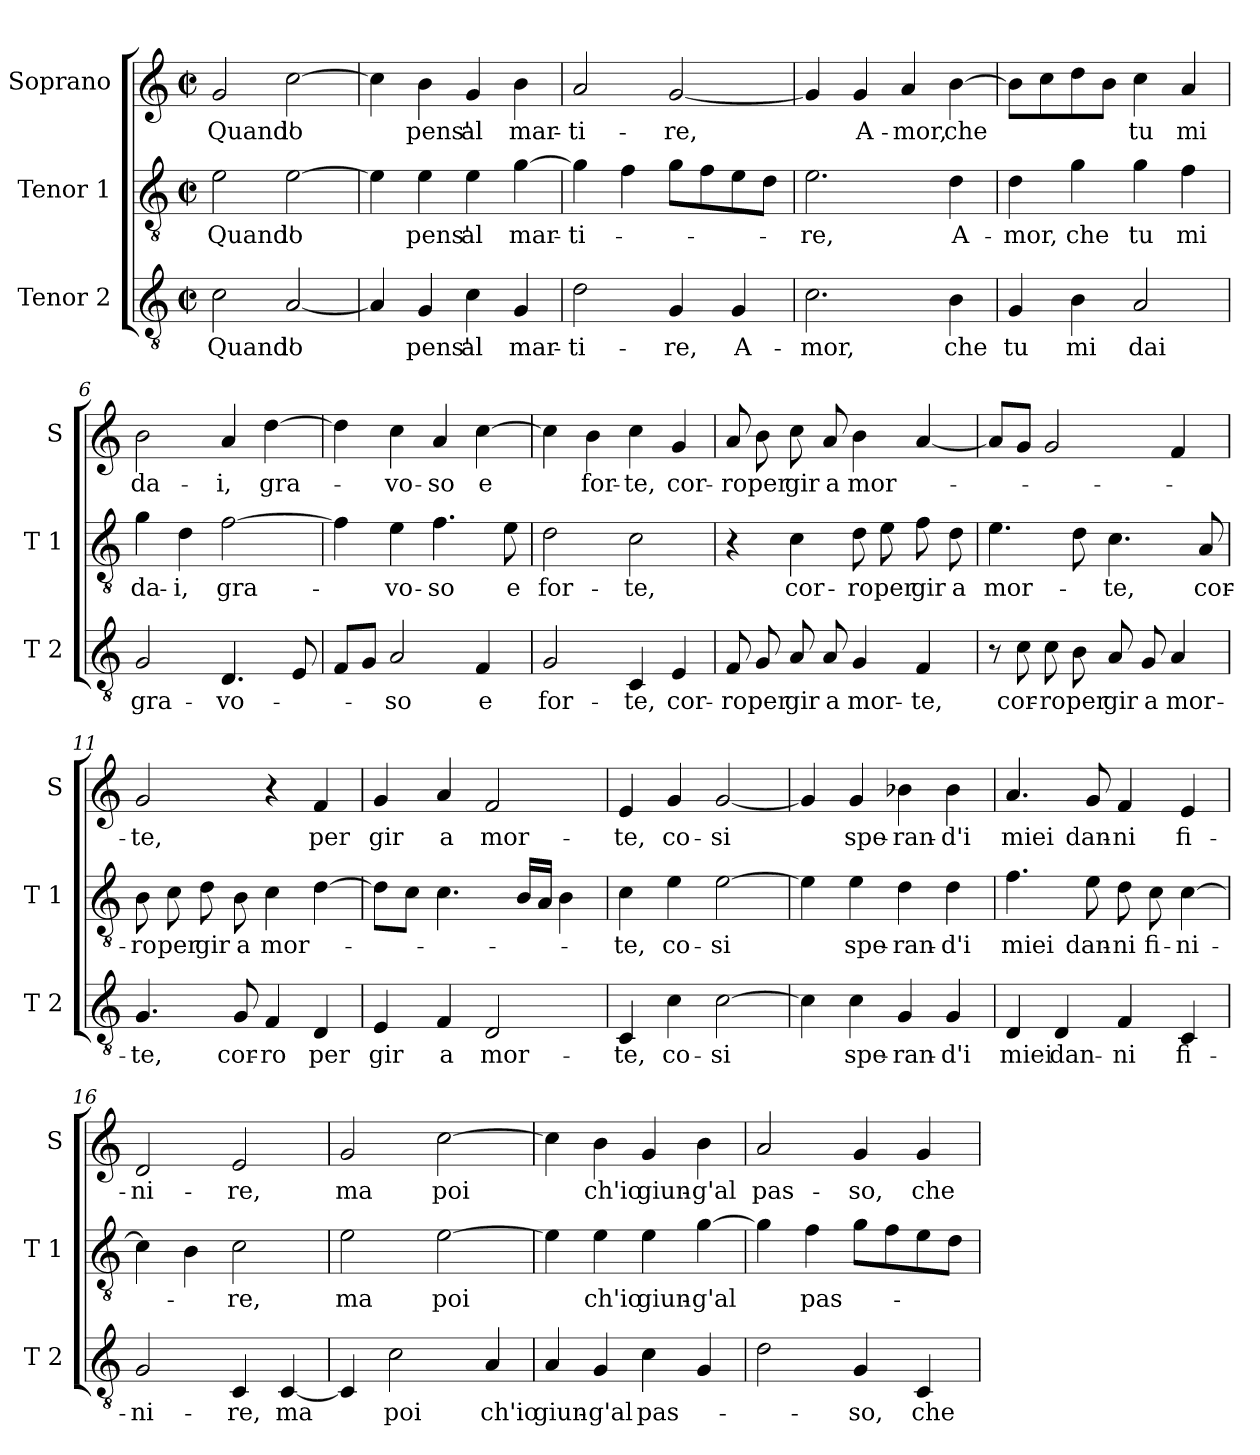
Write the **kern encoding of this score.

**kern	**text	**kern	**text	**kern	**text
*part3	*part3	*part2	*part2	*part1	*part1
*staff3	*staff3	*staff2	*staff2	*staff1	*staff1
*I"Tenor 2	*	*I"Tenor 1	*	*I"Soprano	*
*I'T 2	*	*I'T 1	*	*I'S	*
*clefGv2	*	*clefGv2	*	*clefG2	*
*k[]	*	*k[]	*	*k[]	*
*C:	*	*C:	*	*C:	*
*M2/2	*	*M2/2	*	*M2/2	*
*met(c|)	*	*met(c|)	*	*met(c|)	*
=1	=1	=1	=1	=1	=1
!	!LO:LY:b	!	!LO:LY:b	!	!LO:LY:b
2c\	Quand'	2e\	Quand'	2g/	Quand'
!	!LO:LY:b	!	!LO:LY:b	!	!LO:LY:b
[2A/	io	[2e\	io	[2cc\	io
=2	=2	=2	=2	=2	=2
4A/]	.	4e\]	.	4cc\]	.
!	!LO:LY:b	!	!LO:LY:b	!	!LO:LY:b
4G/	pens'	4e\	pens'	4b\	pens'
!	!LO:LY:b	!	!LO:LY:b	!	!LO:LY:b
4c\	al	4e\	al	4g/	al
!	!LO:LY:b	!	!LO:LY:b	!	!LO:LY:b
4G/	mar-	[4g\	mar-	4b\	mar-
=3	=3	=3	=3	=3	=3
!	!LO:LY:b	!	!LO:LY:b	!	!LO:LY:b
2d\	-ti-	4g\]	-ti-	2a/	-ti-
.	.	4f\	.	.	.
!	!LO:LY:b	!	!	!	!LO:LY:b
4G/	-re,	8g\L	.	[2g/	-re,
.	.	8f\	.	.	.
!	!LO:LY:b	!	!	!	!
4G/	A-	8e\	.	.	.
.	.	8d\J	.	.	.
=4	=4	=4	=4	=4	=4
!	!LO:LY:b	!	!LO:LY:b	!	!
2.c\	-mor,	2.e\	-re,	4g/]	.
!	!	!	!	!	!LO:LY:b
.	.	.	.	4g/	A-
!	!	!	!	!	!LO:LY:b
.	.	.	.	4a/	-mor,
!	!LO:LY:b	!	!LO:LY:b	!	!LO:LY:b
4B\	che	4d\	A-	[4b\	che
=5	=5	=5	=5	=5	=5
!	!LO:LY:b	!	!LO:LY:b	!	!
4G/	tu	4d\	-mor,	8b\L]	.
.	.	.	.	8cc\	.
!	!LO:LY:b	!	!LO:LY:b	!	!
4B\	mi	4g\	che	8dd\	.
.	.	.	.	8b\J	.
!	!LO:LY:b	!	!LO:LY:b	!	!LO:LY:b
2A/	dai	4g\	tu	4cc\	tu
!	!	!	!LO:LY:b	!	!LO:LY:b
.	.	4f\	mi	4a/	mi
!!LO:LB:g=z
=6	=6	=6	=6	=6	=6
!	!LO:LY:b	!	!LO:LY:b	!	!LO:LY:b
2G/	gra-	4g\	da-	2b\	da-
!	!	!	!LO:LY:b	!	!
.	.	4d\	-i,	.	.
!	!LO:LY:b	!	!LO:LY:b	!	!LO:LY:b
4.D/	-vo-	[2f\	gra-	4a/	-i,
!	!	!	!	!	!LO:LY:b
.	.	.	.	[4dd\	gra-
8E/	.	.	.	.	.
=7	=7	=7	=7	=7	=7
8F/L	.	4f\]	.	4dd\]	.
8G/J	.	.	.	.	.
!	!LO:LY:b	!	!LO:LY:b	!	!LO:LY:b
2A/	-so	4e\	-vo-	4cc\	-vo-
!	!	!	!LO:LY:b	!	!LO:LY:b
.	.	4.f\	-so	4a/	-so
!	!LO:LY:b	!	!	!	!LO:LY:b
4F/	e	.	.	[4cc\	e
!	!	!	!LO:LY:b	!	!
.	.	8e\	e	.	.
=8	=8	=8	=8	=8	=8
!	!LO:LY:b	!	!LO:LY:b	!	!
2G/	for-	2d\	for-	4cc\]	.
!	!	!	!	!	!LO:LY:b
.	.	.	.	4b\	for-
!	!LO:LY:b	!	!LO:LY:b	!	!LO:LY:b
4C/	-te,	2c\	-te,	4cc\	-te,
!	!LO:LY:b	!	!	!	!LO:LY:b
4E/	cor-	.	.	4g/	cor-
=9	=9	=9	=9	=9	=9
!	!LO:LY:b	!	!	!	!LO:LY:b
8F/	-ro	4r	.	8a/	-ro
!	!LO:LY:b	!	!	!	!LO:LY:b
8G/	per	.	.	8b\	per
!	!LO:LY:b	!	!LO:LY:b	!	!LO:LY:b
8A/	gir	4c\	cor-	8cc\	gir
!	!LO:LY:b	!	!	!	!LO:LY:b
8A/	a	.	.	8a/	a
!	!LO:LY:b	!	!LO:LY:b	!	!LO:LY:b
4G/	mor-	8d\	-ro	4b\	mor-
!	!	!	!LO:LY:b	!	!
.	.	8e\	per	.	.
!	!LO:LY:b	!	!LO:LY:b	!	!
4F/	-te,	8f\	gir	[4a/	.
!	!	!	!LO:LY:b	!	!
.	.	8d\	a	.	.
=10	=10	=10	=10	=10	=10
!	!	!	!LO:LY:b	!	!
8r	.	4.e\	mor-	8a/L]	.
!	!LO:LY:b	!	!	!	!
8c\	cor-	.	.	8g/J	.
!	!LO:LY:b	!	!	!	!
8c\	-ro	.	.	2g/	.
!	!LO:LY:b	!	!	!	!
8B\	per	8d\	.	.	.
!	!LO:LY:b	!	!LO:LY:b	!	!
8A/	gir	4.c\	-te,	.	.
!	!LO:LY:b	!	!	!	!
8G/	a	.	.	.	.
!	!LO:LY:b	!	!	!	!
4A/	mor-	.	.	4f/	.
!	!	!	!LO:LY:b	!	!
.	.	8A/	cor-	.	.
!!LO:LB:g=z
=11	=11	=11	=11	=11	=11
!	!LO:LY:b	!	!LO:LY:b	!	!LO:LY:b
4.G/	-te,	8B\	-ro	2g/	-te,
!	!	!	!LO:LY:b	!	!
.	.	8c\	per	.	.
!	!	!	!LO:LY:b	!	!
.	.	8d\	gir	.	.
!	!LO:LY:b	!	!LO:LY:b	!	!
8G/	cor-	8B\	a	.	.
!	!LO:LY:b	!	!LO:LY:b	!	!
4F/	-ro	4c\	mor-	4r	.
!	!LO:LY:b	!	!	!	!LO:LY:b
4D/	per	[4d\	.	4f/	per
=12	=12	=12	=12	=12	=12
!	!LO:LY:b	!	!	!	!LO:LY:b
4E/	gir	8d\L]	.	4g/	gir
.	.	8c\J	.	.	.
!	!LO:LY:b	!	!	!	!LO:LY:b
4F/	a	4.c\	.	4a/	a
!	!LO:LY:b	!	!	!	!LO:LY:b
2D/	mor-	.	.	2f/	mor-
.	.	16B/LL	.	.	.
.	.	16A/JJ	.	.	.
.	.	4B\	.	.	.
=13	=13	=13	=13	=13	=13
!	!LO:LY:b	!	!LO:LY:b	!	!LO:LY:b
4C/	-te,	4c\	-te,	4e/	-te,
!	!LO:LY:b	!	!LO:LY:b	!	!LO:LY:b
4c\	co-	4e\	co-	4g/	co-
!	!LO:LY:b	!	!LO:LY:b	!	!LO:LY:b
[2c\	-si	[2e\	-si	[2g/	-si
=14	=14	=14	=14	=14	=14
4c\]	.	4e\]	.	4g/]	.
!	!LO:LY:b	!	!LO:LY:b	!	!LO:LY:b
4c\	spe-	4e\	spe-	4g/	spe-
!	!LO:LY:b	!	!LO:LY:b	!	!LO:LY:b
4G/	-ran-	4d\	-ran-	4b-X\	-ran-
!	!LO:LY:b	!	!LO:LY:b	!	!LO:LY:b
4G/	-d'i	4d\	-d'i	4b-\	-d'i
=15	=15	=15	=15	=15	=15
!	!LO:LY:b	!	!LO:LY:b	!	!LO:LY:b
4D/	miei	4.f\	miei	4.a/	miei
!	!LO:LY:b	!	!	!	!
4D/	dan-	.	.	.	.
!	!	!	!LO:LY:b	!	!LO:LY:b
.	.	8e\	dan-	8g/	dan-
!	!LO:LY:b	!	!LO:LY:b	!	!LO:LY:b
4F/	-ni	8d\	-ni	4f/	-ni
!	!	!	!LO:LY:b	!	!
.	.	8c\	fi-	.	.
!	!LO:LY:b	!	!LO:LY:b	!	!LO:LY:b
4C/	fi-	[4c\	-ni-	4e/	fi-
!!LO:PB:g=z
=16	=16	=16	=16	=16	=16
!	!LO:LY:b	!	!	!	!LO:LY:b
2G/	-ni-	4c\]	.	2d/	-ni-
.	.	4B\	.	.	.
!	!LO:LY:b	!	!LO:LY:b	!	!LO:LY:b
4C/	-re,	2c\	-re,	2e/	-re,
!	!LO:LY:b	!	!	!	!
[4C/	ma	.	.	.	.
=17	=17	=17	=17	=17	=17
!	!	!	!LO:LY:b	!	!LO:LY:b
4C/]	.	2e\	ma	2g/	ma
!	!LO:LY:b	!	!	!	!
2c\	poi	.	.	.	.
!	!	!	!LO:LY:b	!	!LO:LY:b
.	.	[2e\	poi	[2cc\	poi
!	!LO:LY:b	!	!	!	!
4A/	ch'io	.	.	.	.
=18	=18	=18	=18	=18	=18
!	!LO:LY:b	!	!	!	!
4A/	giun-	4e\]	.	4cc\]	.
!	!LO:LY:b	!	!LO:LY:b	!	!LO:LY:b
4G/	-g'al	4e\	ch'io	4b\	ch'io
!	!LO:LY:b	!	!LO:LY:b	!	!LO:LY:b
4c\	pas-	4e\	giun-	4g/	giun-
!	!	!	!LO:LY:b	!	!LO:LY:b
4G/	.	[4g\	-g'al	4b\	-g'al
=19	=19	=19	=19	=19	=19
!	!	!	!	!	!LO:LY:b
2d\	.	4g\]	.	2a/	pas-
!	!	!	!LO:LY:b	!	!
.	.	4f\	pas-	.	.
!	!LO:LY:b	!	!	!	!LO:LY:b
4G/	-so,	8g\L	.	4g/	-so,
.	.	8f\	.	.	.
!	!LO:LY:b	!	!	!	!LO:LY:b
4C/	che	8e\	.	4g/	che
.	.	8d\J	.	.	.
=	=	=	=	=	=
*-	*-	*-	*-	*-	*-
